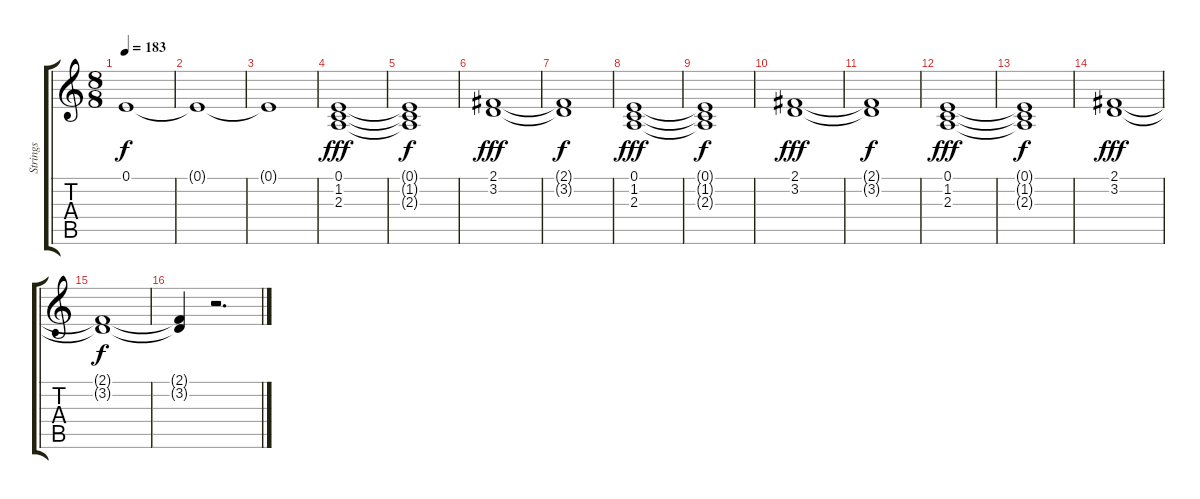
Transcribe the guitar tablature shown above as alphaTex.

\track ("Strings" "Strings") {instrument stringensemble1}
\staff {score tabs}
\tuning (E4 B3 G3 D3 A2 E2) {hide}
\ts (8 8)
\tempo 183
\clef g2
\ks c
0.1{t}.1{dy f} |
0.1{t}.1 |
0.1{t}.1 |
(0.1 1.2 2.3).1{dy fff} |
(0.1{t} 1.2{t} 2.3{t}).1{dy f} |
(2.1 3.2).1{dy fff} |
(2.1{t} 3.2{t}).1{dy f} |
(0.1 1.2 2.3).1{dy fff} |
(0.1{t} 1.2{t} 2.3{t}).1{dy f} |
(2.1 3.2).1{dy fff} |
(2.1{t} 3.2{t}).1{dy f} |
(0.1 1.2 2.3).1{dy fff} |
(0.1{t} 1.2{t} 2.3{t}).1{dy f} |
(2.1 3.2).1{dy fff} |
(2.1{t} 3.2{t}).1{dy f} |
(2.1{t} 3.2{t}).4 r.2{d}
